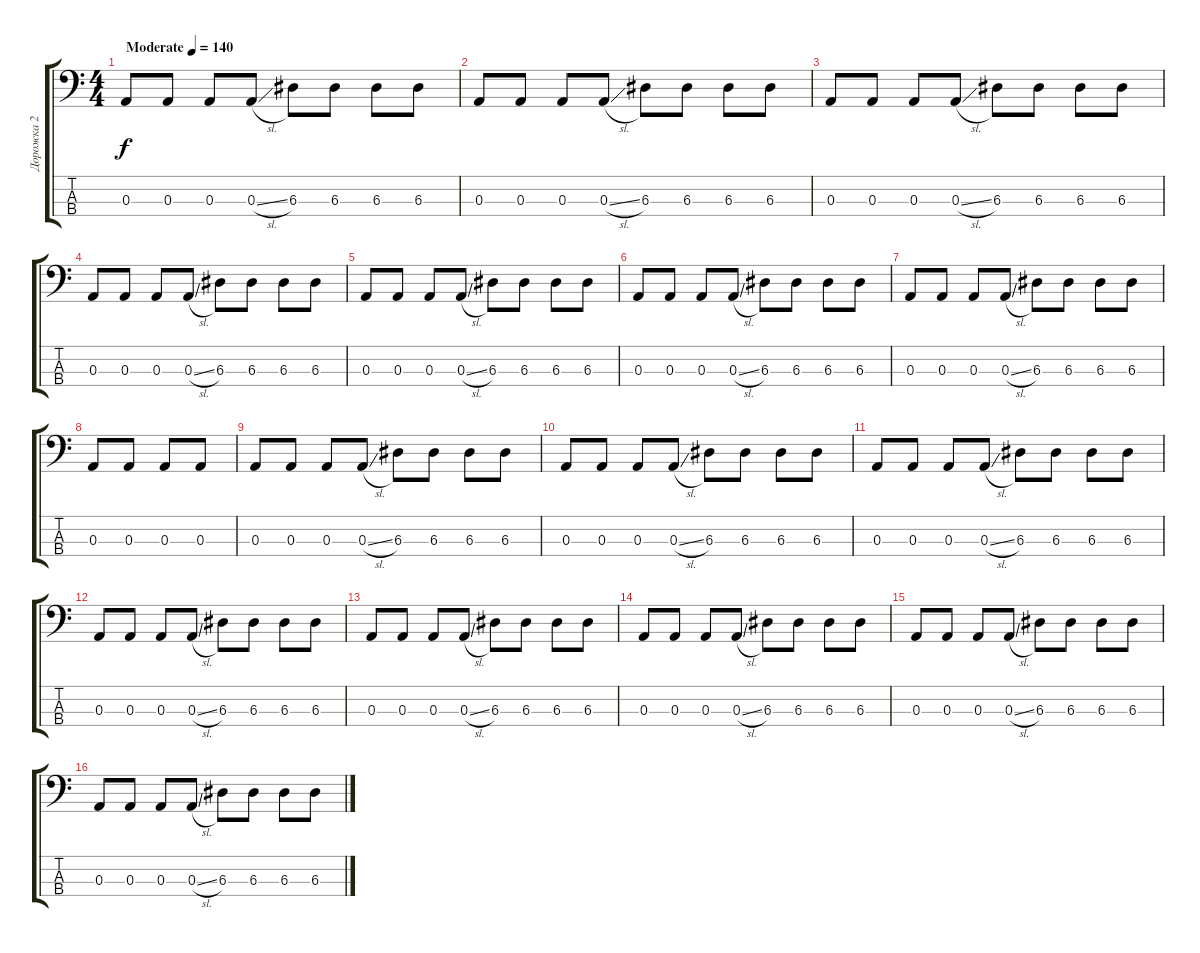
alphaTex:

\track ("Дорожка 2" "Дорожка 2") {instrument synthbass1}
\staff {score tabs}
\tuning (G2 D2 A1 E1) {hide}
\ts (4 4)
\tempo (140 "Moderate")
\clef f4
\ks c
0.3.8{dy f instrument synthbass1} 0.3.8 0.3.8 0.3{sl}.8 6.3.8 6.3.8 6.3.8 6.3.8 |
0.3.8 0.3.8 0.3.8 0.3{sl}.8 6.3.8 6.3.8 6.3.8 6.3.8 |
0.3.8 0.3.8 0.3.8 0.3{sl}.8 6.3.8 6.3.8 6.3.8 6.3.8 |
0.3.8 0.3.8 0.3.8 0.3{sl}.8 6.3.8 6.3.8 6.3.8 6.3.8 |
0.3.8 0.3.8 0.3.8 0.3{sl}.8 6.3.8 6.3.8 6.3.8 6.3.8 |
0.3.8 0.3.8 0.3.8 0.3{sl}.8 6.3.8 6.3.8 6.3.8 6.3.8 |
0.3.8 0.3.8 0.3.8 0.3{sl}.8 6.3.8 6.3.8 6.3.8 6.3.8 |
0.3.8 0.3.8 0.3.8 0.3.8 |
0.3.8 0.3.8 0.3.8 0.3{sl}.8 6.3.8 6.3.8 6.3.8 6.3.8 |
0.3.8 0.3.8 0.3.8 0.3{sl}.8 6.3.8 6.3.8 6.3.8 6.3.8 |
0.3.8 0.3.8 0.3.8 0.3{sl}.8 6.3.8 6.3.8 6.3.8 6.3.8 |
0.3.8 0.3.8 0.3.8 0.3{sl}.8 6.3.8 6.3.8 6.3.8 6.3.8 |
0.3.8 0.3.8 0.3.8 0.3{sl}.8 6.3.8 6.3.8 6.3.8 6.3.8 |
0.3.8 0.3.8 0.3.8 0.3{sl}.8 6.3.8 6.3.8 6.3.8 6.3.8 |
0.3.8 0.3.8 0.3.8 0.3{sl}.8 6.3.8 6.3.8 6.3.8 6.3.8 |
0.3.8 0.3.8 0.3.8 0.3{sl}.8 6.3.8 6.3.8 6.3.8 6.3.8
